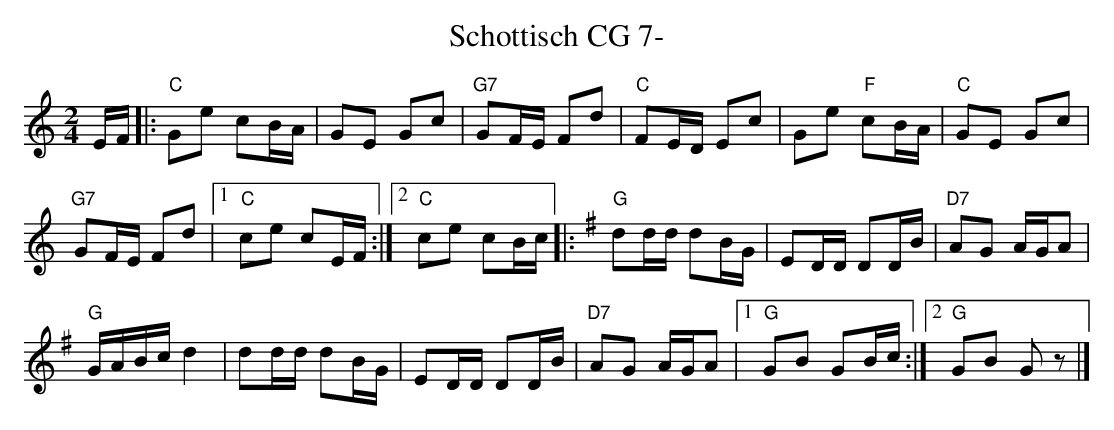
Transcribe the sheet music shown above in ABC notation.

X:1
T:Schottisch CG 7-
M:2/4
L:1/8
K:C %%MIDI gchordon
E/2F/2 |: "C"Ge cB/2A/2 | GE Gc | "G7"GF/2E/2 Fd | "C"FE/2D/2 Ec | Ge "F"cB/2A/2 | "C"GE Gc |
"G7"GF/2E/2 Fd |1 "C"ce cE/2F/2 :|2 "C"ce cB/2c/2 |: [K:G] "G"dd/2d/2 dB/2G/2 | ED/2D/2 DD/2B/2 | "D7"AG A/2G/2A |
"G"G/2A/2B/2c/2 d2 | dd/2d/2 dB/2G/2 | ED/2D/2 DD/2B/2 | "D7"AG A/2G/2A |1 "G"GB GB/2c/2 :|2 "G"GB Gz |]
